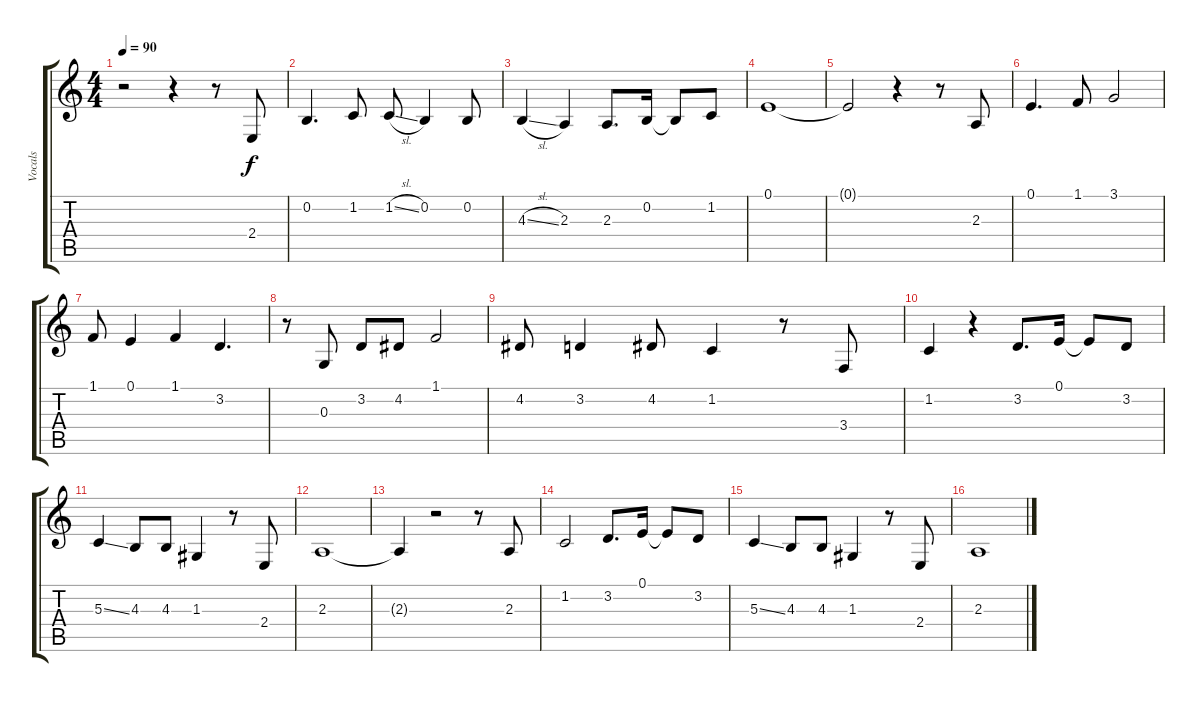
\track ("Vocals" "Vocals") {instrument clarinet}
\staff {score tabs}
\tuning (E4 B3 G3 D3 A2 E2) {hide}
\ts (4 4)
\tempo 90
\clef g2
\ks c
r.2{dy f} r.4 r.8 2.4.8 |
0.2.4{d} 1.2.8 1.2{sl}.8 0.2.4 0.2.8 |
4.3{sl}.4 2.3.4 2.3.8{d} 0.2.16 0.2{t}.8 1.2.8 |
0.1.1 |
0.1{t}.2 r.4 r.8 2.3.8 |
0.1.4{d} 1.1.8 3.1.2 |
1.1.8 0.1.4 1.1.4 3.2.4{d} |
r.8 0.3.8 3.2.8 4.2.8 1.1.2 |
4.2.8 3.2.4 4.2.8 1.2.4 r.8 3.4.8 |
1.2.4 r.4 3.2.8{d} 0.1.16 0.1{t}.8 3.2.8 |
5.3{ss}.4 4.3.8 4.3.8 1.3.4 r.8 2.4.8 |
2.3.1 |
2.3{t}.4 r.2 r.8 2.3.8 |
1.2.2 3.2.8{d} 0.1.16 0.1{t}.8 3.2.8 |
5.3{ss}.4 4.3.8 4.3.8 1.3.4 r.8 2.4.8 |
2.3.1
